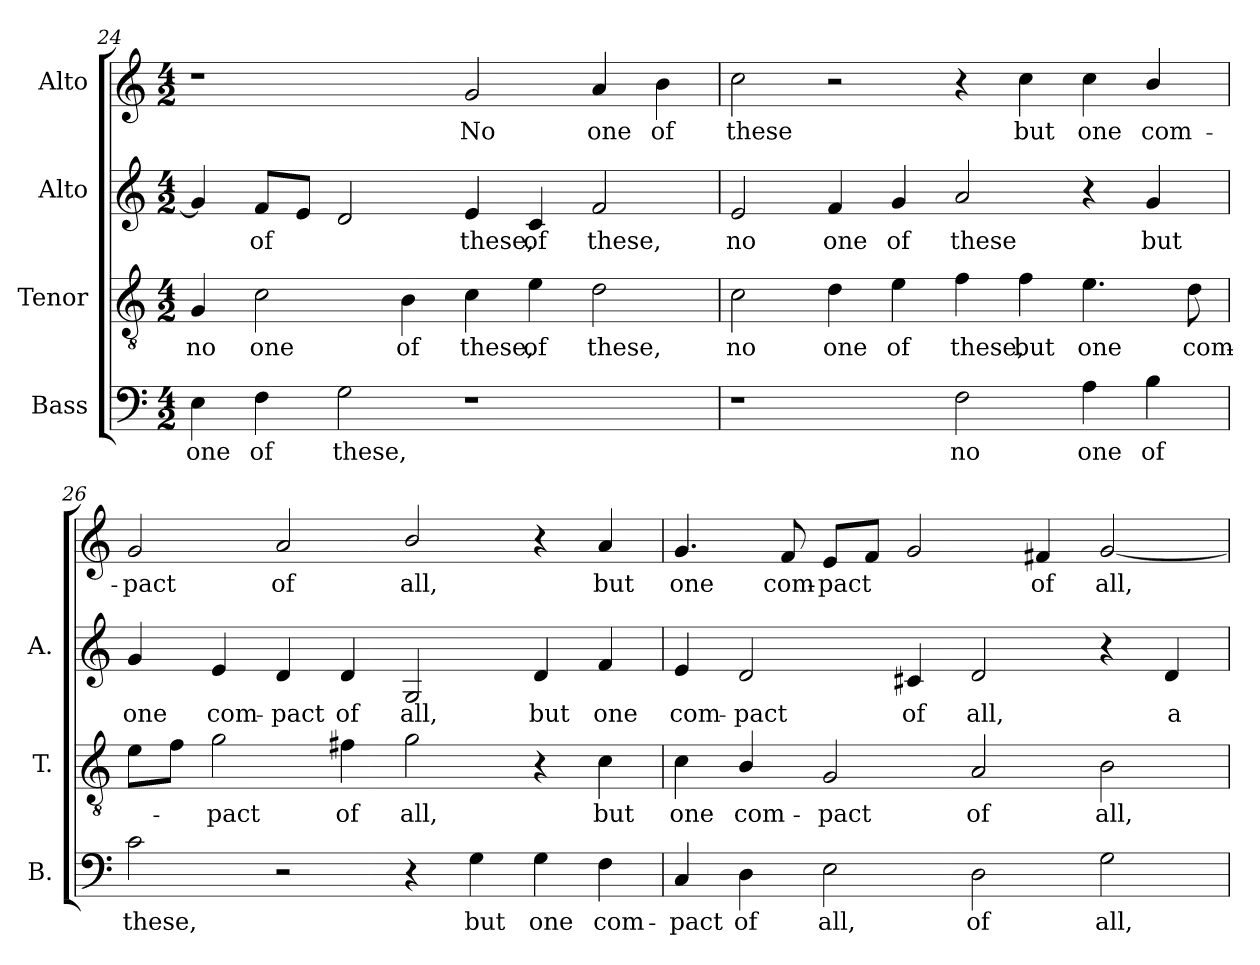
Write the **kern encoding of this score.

**kern	**text	**kern	**text	**kern	**text	**kern	**text
*part4	*part4	*part3	*part3	*part2	*part2	*part1	*part1
*staff4	*staff4	*staff3	*staff3	*staff2	*staff2	*staff1	*staff1
*I"Bass	*	*I"Tenor	*	*I"Alto	*	*I"Alto	*
*I'B.	*	*I'T.	*	*I'A.	*	*	*
*clefF4	*	*clefGv2	*	*clefG2	*	*clefG2	*
*	*	*ITrd7c12	*	*	*	*	*
*k[]	*	*k[]	*	*k[]	*	*k[]	*
*C:	*	*C:	*	*C:	*	*C:	*
*M4/2	*	*M4/2	*	*M4/2	*	*M4/2	*
=24	=24	=24	=24	=24	=24	=24	=24
!	!LO:LY:b:color=#000000	!	!	!	!	!	!
!	!	!	!LO:LY:b:color=#000000	!	!	!	!
4Ei\	one	4GGi/	no	4gi/]	.	1r	.
!	!LO:LY:b:color=#000000	!	!	!	!	!	!
!	!	!	!LO:LY:b:color=#000000	!	!	!	!
!	!	!	!	!	!LO:LY:b:color=#000000	!	!
4Fi\	of	2Ci\	one	8fi/L	of	.	.
.	.	.	.	8ei/J	.	.	.
!	!LO:LY:b:color=#000000	!	!	!	!	!	!
2Gi\	these,	.	.	2di/	.	.	.
!	!	!	!LO:LY:b:color=#000000	!	!	!	!
.	.	4BBi\	of	.	.	.	.
!	!	!	!LO:LY:b:color=#000000	!	!	!	!
!	!	!	!	!	!LO:LY:b:color=#000000	!	!
!	!	!	!	!	!	!	!LO:LY:b:color=#000000
1r	.	4Ci\	these,	4ei/	these,	2gi/	No
!	!	!	!LO:LY:b:color=#000000	!	!	!	!
!	!	!	!	!	!LO:LY:b:color=#000000	!	!
.	.	4Ei\	of	4ci/	of	.	.
!	!	!	!LO:LY:b:color=#000000	!	!	!	!
!	!	!	!	!	!LO:LY:b:color=#000000	!	!
!	!	!	!	!	!	!	!LO:LY:b:color=#000000
.	.	2Di\	these,	2fi/	these,	4ai/	one
!	!	!	!	!	!	!	!LO:LY:b:color=#000000
.	.	.	.	.	.	4bi\	of
=25	=25	=25	=25	=25	=25	=25	=25
!	!	!	!LO:LY:b:color=#000000	!	!	!	!
!	!	!	!	!	!LO:LY:b:color=#000000	!	!
!	!	!	!	!	!	!	!LO:LY:b:color=#000000
1r	.	2Ci\	no	2ei/	no	2cci\	these
!	!	!	!LO:LY:b:color=#000000	!	!	!	!
!	!	!	!	!	!LO:LY:b:color=#000000	!	!
.	.	4Di\	one	4fi/	one	2r	.
!	!	!	!LO:LY:b:color=#000000	!	!	!	!
!	!	!	!	!	!LO:LY:b:color=#000000	!	!
.	.	4Ei\	of	4gi/	of	.	.
!	!LO:LY:b:color=#000000	!	!	!	!	!	!
!	!	!	!LO:LY:b:color=#000000	!	!	!	!
!	!	!	!	!	!LO:LY:b:color=#000000	!	!
2Fi\	no	4Fi\	these,	2ai/	these	4r	.
!	!	!	!LO:LY:b:color=#000000	!	!	!	!
!	!	!	!	!	!	!	!LO:LY:b:color=#000000
.	.	4Fi\	but	.	.	4cci\	but
!	!LO:LY:b:color=#000000	!	!	!	!	!	!
!	!	!	!LO:LY:b:color=#000000	!	!	!	!
!	!	!	!	!	!	!	!LO:LY:b:color=#000000
4Ai\	one	4.Ei\	one	4r	.	4cci\	one
!	!LO:LY:b:color=#000000	!	!	!	!	!	!
!	!	!	!	!	!LO:LY:b:color=#000000	!	!
!	!	!	!	!	!	!	!LO:LY:b:color=#000000
4Bi\	of	.	.	4gi/	but	4bi/	com-
!	!	!	!LO:LY:b:color=#000000	!	!	!	!
.	.	8Di\	com-	.	.	.	.
!!LO:PB:g=z
=26	=26	=26	=26	=26	=26	=26	=26
!	!LO:LY:b:color=#000000	!	!	!	!	!	!
!	!	!	!	!	!LO:LY:b:color=#000000	!	!
!	!	!	!	!	!	!	!LO:LY:b:color=#000000
2ci\	these,	8Ei\L	.	4gi/	one	2gi/	-pact
.	.	8Fi\J	.	.	.	.	.
!	!	!	!LO:LY:b:color=#000000	!	!	!	!
!	!	!	!	!	!LO:LY:b:color=#000000	!	!
.	.	2Gi\	-pact	4ei/	com-	.	.
!	!	!	!	!	!LO:LY:b:color=#000000	!	!
!	!	!	!	!	!	!	!LO:LY:b:color=#000000
2r	.	.	.	4di/	-pact	2ai/	of
!	!	!	!LO:LY:b:color=#000000	!	!	!	!
!	!	!	!	!	!LO:LY:b:color=#000000	!	!
.	.	4F#Xi\	of	4di/	of	.	.
!	!	!	!LO:LY:b:color=#000000	!	!	!	!
!	!	!	!	!	!LO:LY:b:color=#000000	!	!
!	!	!	!	!	!	!	!LO:LY:b:color=#000000
4r	.	2Gi\	all,	2Gi/	all,	2bi/	all,
!	!LO:LY:b:color=#000000	!	!	!	!	!	!
4Gi\	but	.	.	.	.	.	.
!	!LO:LY:b:color=#000000	!	!	!	!	!	!
!	!	!	!	!	!LO:LY:b:color=#000000	!	!
4Gi\	one	4r	.	4di/	but	4r	.
!	!LO:LY:b:color=#000000	!	!	!	!	!	!
!	!	!	!LO:LY:b:color=#000000	!	!	!	!
!	!	!	!	!	!LO:LY:b:color=#000000	!	!
!	!	!	!	!	!	!	!LO:LY:b:color=#000000
4Fi\	com-	4Ci\	but	4fi/	one	4ai/	but
=27	=27	=27	=27	=27	=27	=27	=27
!	!LO:LY:b:color=#000000	!	!	!	!	!	!
!	!	!	!LO:LY:b:color=#000000	!	!	!	!
!	!	!	!	!	!LO:LY:b:color=#000000	!	!
!	!	!	!	!	!	!	!LO:LY:b:color=#000000
4Ci/	-pact	4Ci\	one	4ei/	com-	4.gi/	one
!	!LO:LY:b:color=#000000	!	!	!	!	!	!
!	!	!	!LO:LY:b:color=#000000	!	!	!	!
!	!	!	!	!	!LO:LY:b:color=#000000	!	!
4Di\	of	4BBi/	com-	2di/	-pact	.	.
!	!	!	!	!	!	!	!LO:LY:b:color=#000000
.	.	.	.	.	.	8fi/	com-
!	!LO:LY:b:color=#000000	!	!	!	!	!	!
!	!	!	!LO:LY:b:color=#000000	!	!	!	!
!	!	!	!	!	!	!	!LO:LY:b:color=#000000
2Ei\	all,	2GGi/	-pact	.	.	8ei/L	-pact
.	.	.	.	.	.	8fi/J	.
!	!	!	!	!	!LO:LY:b:color=#000000	!	!
.	.	.	.	4c#Xi/	of	2gi/	.
!	!LO:LY:b:color=#000000	!	!	!	!	!	!
!	!	!	!LO:LY:b:color=#000000	!	!	!	!
!	!	!	!	!	!LO:LY:b:color=#000000	!	!
2Di\	of	2AAi/	of	2di/	all,	.	.
!	!	!	!	!	!	!	!LO:LY:b:color=#000000
.	.	.	.	.	.	4f#Xi/	of
!	!LO:LY:b:color=#000000	!	!	!	!	!	!
!	!	!	!LO:LY:b:color=#000000	!	!	!	!
!	!	!	!	!	!	!	!LO:LY:b:color=#000000
2Gi\	all,	2BBi\	all,	4r	.	[2gi/	all,
!	!	!	!	!	!LO:LY:b:color=#000000	!	!
.	.	.	.	4di/	a	.	.
=	=	=	=	=	=	=	=
*-	*-	*-	*-	*-	*-	*-	*-
